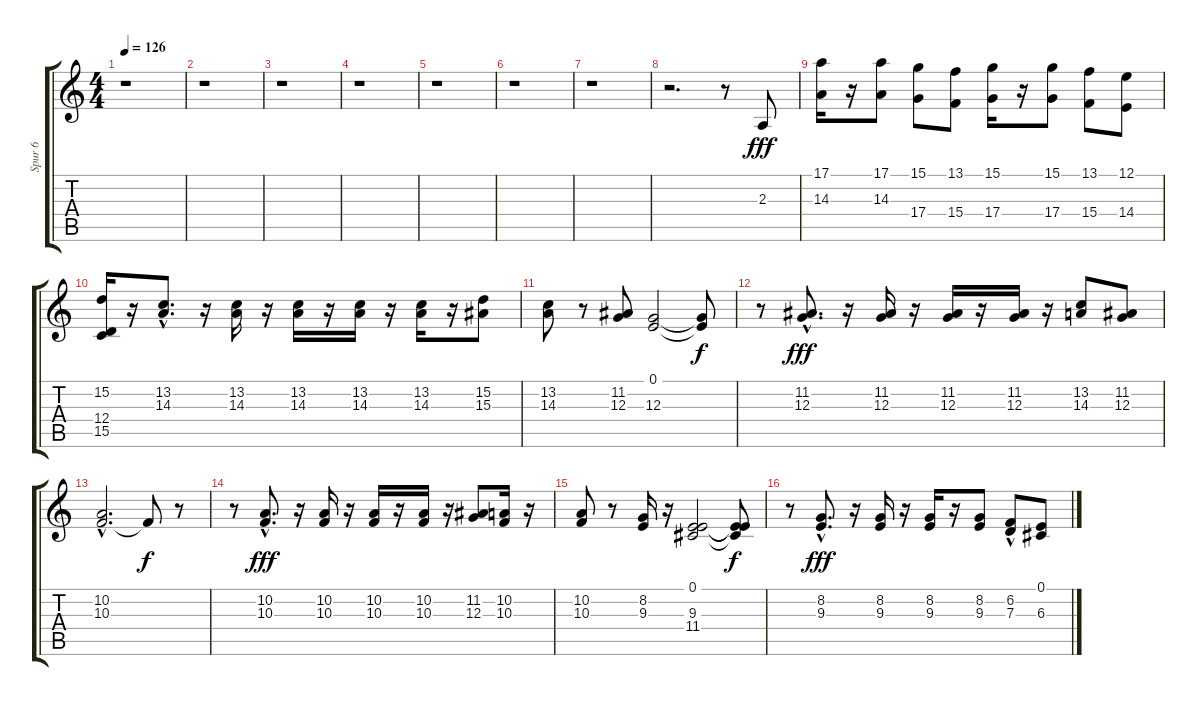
\track ("Spur 6" "Spur 6") {instrument accordion}
\staff {score tabs}
\tuning (E4 B3 G3 D3 A2 E2) {hide}
\ts (4 4)
\tempo 126
\clef g2
\ks c
r.1{dy f} |
r.1 |
r.1 |
r.1 |
r.1 |
r.1 |
r.1 |
r.2{d} r.8 2.3.8{dy fff} |
(17.1 14.3).16 r.16 (17.1 14.3).8 (15.1 17.4).8 (13.1 15.4).8 (15.1 17.4).16 r.16 (15.1 17.4).8 (13.1 15.4).8 (12.1 14.4).8 |
(15.2 12.4 15.5).16 r.16 (13.2{hac} 14.3).8{d} r.16 (13.2 14.3).16 r.16 (13.2 14.3).16 r.16 (13.2 14.3).16 r.16 (13.2 14.3).16 r.16 (15.2 15.3).8 |
(13.2 14.3).8 r.8 (11.2 12.3).8 (0.1 12.3).2 (0.1{t} 12.3{t}).8{dy f} |
r.8 (11.2{hac} 12.3{hac}).8{d dy fff} r.16 (11.2 12.3).16 r.16 (11.2 12.3).16 r.16 (11.2 12.3).16 r.16 (13.2 14.3).8 (11.2 12.3).8 |
(10.2{hac} 10.3{hac}).2{d} 10.3{t}.8{dy f} r.8 |
r.8 (10.2 10.3{hac}).8{d dy fff} r.16 (10.2 10.3).16 r.16 (10.2 10.3).16 r.16 (10.2 10.3).16 r.16 (11.2 12.3).8 (10.2 10.3).16 r.16 |
(10.2 10.3).8 r.8 (8.2 9.3).16 r.16 (0.1 9.3 11.4).2 (0.1{t} 9.3{t} 11.4{t}).8{dy f} |
r.8 (8.2{hac} 9.3{hac}).8{d dy fff} r.16 (8.2 9.3).16 r.16 (8.2 9.3).16 r.16 (8.2 9.3).8 (6.2 7.3{hac}).8 (0.1 6.3).8
